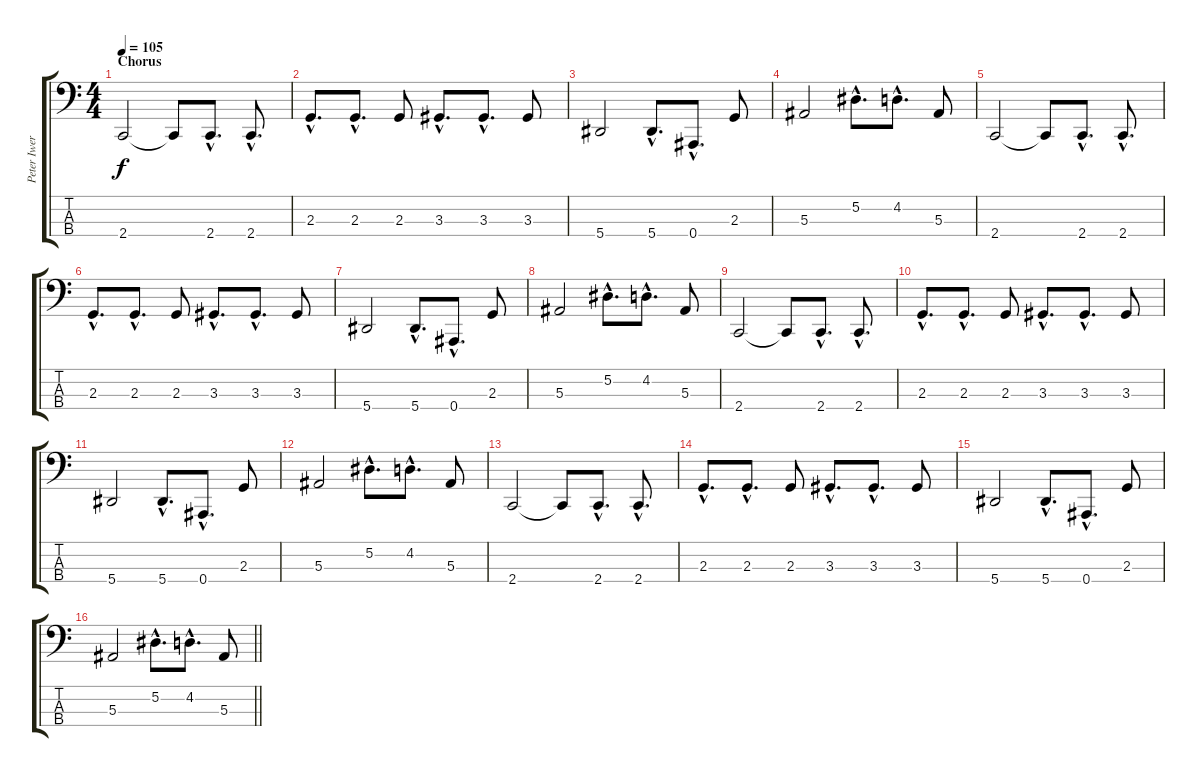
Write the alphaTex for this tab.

\track ("Peter Iwers" "Peter Iwer") {instrument electricbassfinger}
\staff {score tabs}
\tuning (Eb2 Bb1 F1 Bb0) {hide}
\ts (4 4)
\section ("" "Chorus")
\tempo 105
\clef f4
\ks c
2.4.2{dy f} 2.4{t}.8 2.4{hac}.8{d} 2.4{hac}.8{d} |
2.3{hac}.8{d} 2.3{hac}.8{d} 2.3.8 3.3{hac}.8{d} 3.3{hac}.8{d} 3.3.8 |
5.4.2 5.4{hac}.8{d} 0.4{hac}.8{d} 2.3.8 |
5.3.2 5.2{hac}.8{d} 4.2{hac}.8{d} 5.3.8 |
2.4.2 2.4{t}.8 2.4{hac}.8{d} 2.4{hac}.8{d} |
2.3{hac}.8{d} 2.3{hac}.8{d} 2.3.8 3.3{hac}.8{d} 3.3{hac}.8{d} 3.3.8 |
5.4.2 5.4{hac}.8{d} 0.4{hac}.8{d} 2.3.8 |
5.3.2 5.2{hac}.8{d} 4.2{hac}.8{d} 5.3.8 |
2.4.2 2.4{t}.8 2.4{hac}.8{d} 2.4{hac}.8{d} |
2.3{hac}.8{d} 2.3{hac}.8{d} 2.3.8 3.3{hac}.8{d} 3.3{hac}.8{d} 3.3.8 |
5.4.2 5.4{hac}.8{d} 0.4{hac}.8{d} 2.3.8 |
5.3.2 5.2{hac}.8{d} 4.2{hac}.8{d} 5.3.8 |
2.4.2 2.4{t}.8 2.4{hac}.8{d} 2.4{hac}.8{d} |
2.3{hac}.8{d} 2.3{hac}.8{d} 2.3.8 3.3{hac}.8{d} 3.3{hac}.8{d} 3.3.8 |
5.4.2 5.4{hac}.8{d} 0.4{hac}.8{d} 2.3.8 |
\barLineRight lightlight
5.3.2 5.2{hac}.8{d} 4.2{hac}.8{d} 5.3.8
